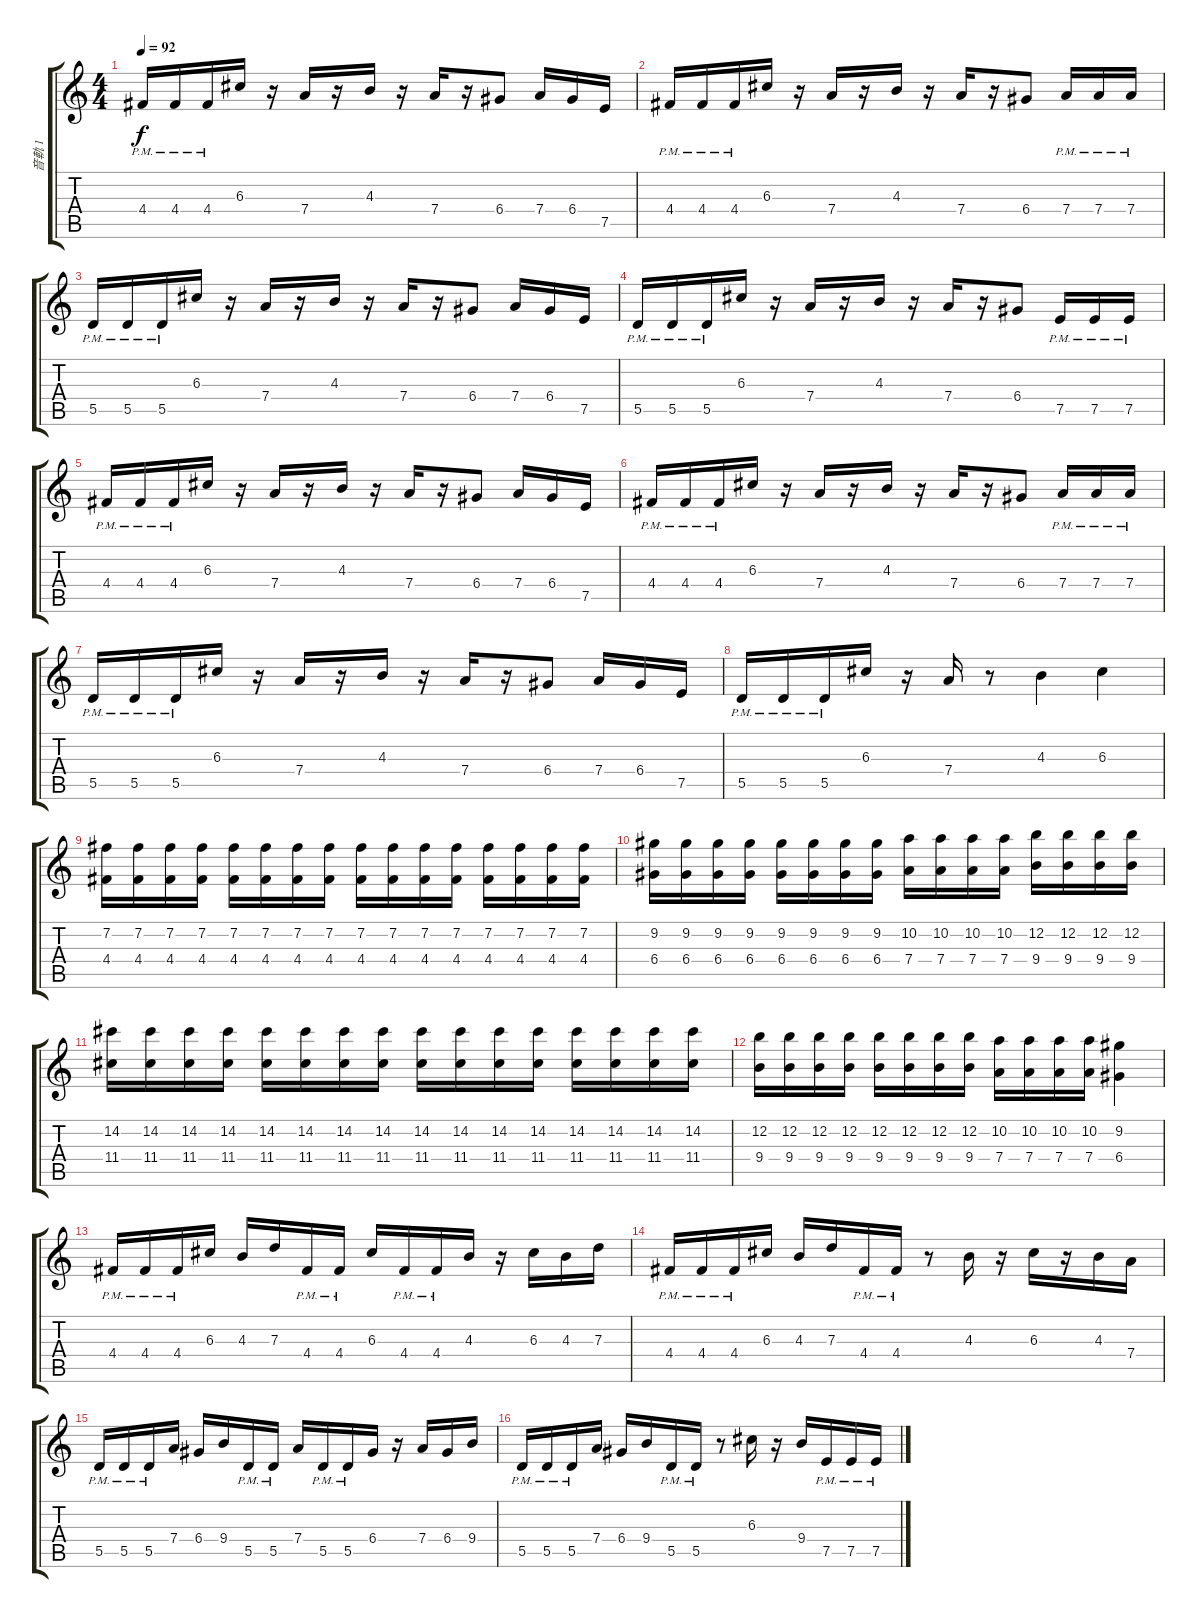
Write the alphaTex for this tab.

\track ("音軌 1" "音軌 1") {instrument overdrivenguitar}
\staff {score tabs}
\tuning (E4 B3 G3 D3 A2 E2) {hide}
\ts (4 4)
\tempo 92
\clef g2
\ks c
4.4{pm}.16{dy f instrument overdrivenguitar} 4.4{pm}.16 4.4{pm}.16 6.3.16 r.16 7.4.16 r.16 4.3.16 r.16 7.4.16 r.16 6.4.8 7.4.16 6.4.16 7.5.16 |
4.4{pm}.16 4.4{pm}.16 4.4{pm}.16 6.3.16 r.16 7.4.16 r.16 4.3.16 r.16 7.4.16 r.16 6.4.8 7.4{pm}.16 7.4{pm}.16 7.4{pm}.16 |
5.5{pm}.16 5.5{pm}.16 5.5{pm}.16 6.3.16 r.16 7.4.16 r.16 4.3.16 r.16 7.4.16 r.16 6.4.8 7.4.16 6.4.16 7.5.16 |
5.5{pm}.16 5.5{pm}.16 5.5{pm}.16 6.3.16 r.16 7.4.16 r.16 4.3.16 r.16 7.4.16 r.16 6.4.8 7.5{pm}.16 7.5{pm}.16 7.5{pm}.16 |
4.4{pm}.16 4.4{pm}.16 4.4{pm}.16 6.3.16 r.16 7.4.16 r.16 4.3.16 r.16 7.4.16 r.16 6.4.8 7.4.16 6.4.16 7.5.16 |
4.4{pm}.16 4.4{pm}.16 4.4{pm}.16 6.3.16 r.16 7.4.16 r.16 4.3.16 r.16 7.4.16 r.16 6.4.8 7.4{pm}.16 7.4{pm}.16 7.4{pm}.16 |
5.5{pm}.16 5.5{pm}.16 5.5{pm}.16 6.3.16 r.16 7.4.16 r.16 4.3.16 r.16 7.4.16 r.16 6.4.8 7.4.16 6.4.16 7.5.16 |
5.5{pm}.16 5.5{pm}.16 5.5{pm}.16 6.3.16 r.16 7.4.16 r.8 4.3.4 6.3.4 |
(7.2 4.4).16 (7.2 4.4).16 (7.2 4.4).16 (7.2 4.4).16 (7.2 4.4).16 (7.2 4.4).16 (7.2 4.4).16 (7.2 4.4).16 (7.2 4.4).16 (7.2 4.4).16 (7.2 4.4).16 (7.2 4.4).16 (7.2 4.4).16 (7.2 4.4).16 (7.2 4.4).16 (7.2 4.4).16 |
(9.2 6.4).16 (9.2 6.4).16 (9.2 6.4).16 (9.2 6.4).16 (9.2 6.4).16 (9.2 6.4).16 (9.2 6.4).16 (9.2 6.4).16 (10.2 7.4).16 (10.2 7.4).16 (10.2 7.4).16 (10.2 7.4).16 (12.2 9.4).16 (12.2 9.4).16 (12.2 9.4).16 (12.2 9.4).16 |
(14.2 11.4).16 (14.2 11.4).16 (14.2 11.4).16 (14.2 11.4).16 (14.2 11.4).16 (14.2 11.4).16 (14.2 11.4).16 (14.2 11.4).16 (14.2 11.4).16 (14.2 11.4).16 (14.2 11.4).16 (14.2 11.4).16 (14.2 11.4).16 (14.2 11.4).16 (14.2 11.4).16 (14.2 11.4).16 |
(12.2 9.4).16 (12.2 9.4).16 (12.2 9.4).16 (12.2 9.4).16 (12.2 9.4).16 (12.2 9.4).16 (12.2 9.4).16 (12.2 9.4).16 (10.2 7.4).16 (10.2 7.4).16 (10.2 7.4).16 (10.2 7.4).16 (9.2 6.4).4 |
4.4{pm}.16 4.4{pm}.16 4.4{pm}.16 6.3.16 4.3.16 7.3.16 4.4{pm}.16 4.4{pm}.16 6.3.16 4.4{pm}.16 4.4{pm}.16 4.3.16 r.16 6.3.16 4.3.16 7.3.16 |
4.4{pm}.16 4.4{pm}.16 4.4{pm}.16 6.3.16 4.3.16 7.3.16 4.4{pm}.16 4.4{pm}.16 r.8 4.3.16 r.16 6.3.16 r.16 4.3.16 7.4.16 |
5.5{pm}.16 5.5{pm}.16 5.5{pm}.16 7.4.16 6.4.16 9.4.16 5.5{pm}.16 5.5{pm}.16 7.4.16 5.5{pm}.16 5.5{pm}.16 6.4.16 r.16 7.4.16 6.4.16 9.4.16 |
5.5{pm}.16 5.5{pm}.16 5.5{pm}.16 7.4.16 6.4.16 9.4.16 5.5{pm}.16 5.5{pm}.16 r.8 6.3.16 r.16 9.4.16 7.5{pm}.16 7.5{pm}.16 7.5{pm}.16
